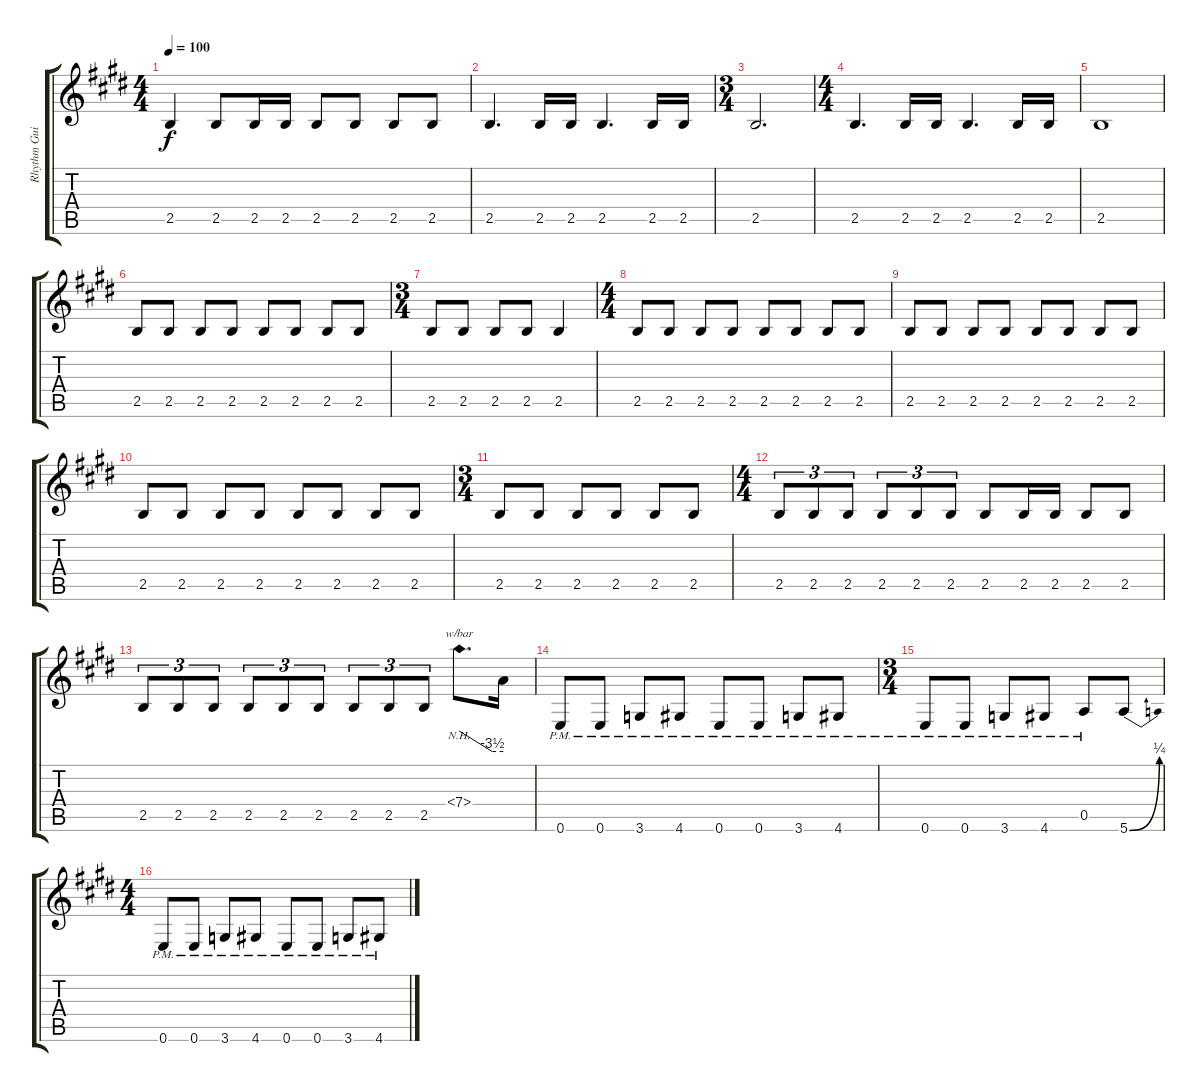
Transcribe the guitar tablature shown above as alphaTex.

\track ("Rhythm Guitar 2" "Rhythm Gui") {instrument distortionguitar}
\staff {score tabs}
\tuning (E4 B3 G3 D3 A2 E2) {hide}
\ts (4 4)
\tempo 100
\clef g2
\ks e
2.5.4{dy f} 2.5.8 2.5.16 2.5.16 2.5.8 2.5.8 2.5.8 2.5.8 |
2.5.4{d} 2.5.16 2.5.16 2.5.4{d} 2.5.16 2.5.16 |
\ts (3 4)
2.5.2{d} |
\ts (4 4)
2.5.4{d} 2.5.16 2.5.16 2.5.4{d} 2.5.16 2.5.16 |
2.5.1 |
2.5.8 2.5.8 2.5.8 2.5.8 2.5.8 2.5.8 2.5.8 2.5.8 |
\ts (3 4)
2.5.8 2.5.8 2.5.8 2.5.8 2.5.4 |
\ts (4 4)
2.5.8 2.5.8 2.5.8 2.5.8 2.5.8 2.5.8 2.5.8 2.5.8 |
2.5.8 2.5.8 2.5.8 2.5.8 2.5.8 2.5.8 2.5.8 2.5.8 |
2.5.8 2.5.8 2.5.8 2.5.8 2.5.8 2.5.8 2.5.8 2.5.8 |
\ts (3 4)
2.5.8 2.5.8 2.5.8 2.5.8 2.5.8 2.5.8 |
\ts (4 4)
2.5.8{tu (3 2)} 2.5.8{tu (3 2)} 2.5.8{tu (3 2)} 2.5.8{tu (3 2)} 2.5.8{tu (3 2)} 2.5.8{tu (3 2)} 2.5.8 2.5.16 2.5.16 2.5.8 2.5.8 |
2.5.8{tu (3 2)} 2.5.8{tu (3 2)} 2.5.8{tu (3 2)} 2.5.8{tu (3 2)} 2.5.8{tu (3 2)} 2.5.8{tu (3 2)} 2.5.8{tu (3 2)} 2.5.8{tu (3 2)} 2.5.8{tu (3 2)} 7.4{nh}.8{d tbe (custom default 0 0 45 -14 60 -14)} 7.4{t}.16 |
0.6{pm}.8 0.6{pm}.8 3.6{pm}.8 4.6{pm}.8 0.6{pm}.8 0.6{pm}.8 3.6{pm}.8 4.6{pm}.8 |
\ts (3 4)
0.6{pm}.8 0.6{pm}.8 3.6{pm}.8 4.6{pm}.8 0.5{pm}.8 5.6{be (bend 0 0 60 1)}.8 |
\ts (4 4)
0.6{pm}.8 0.6{pm}.8 3.6{pm}.8 4.6{pm}.8 0.6{pm}.8 0.6{pm}.8 3.6{pm}.8 4.6{pm}.8
